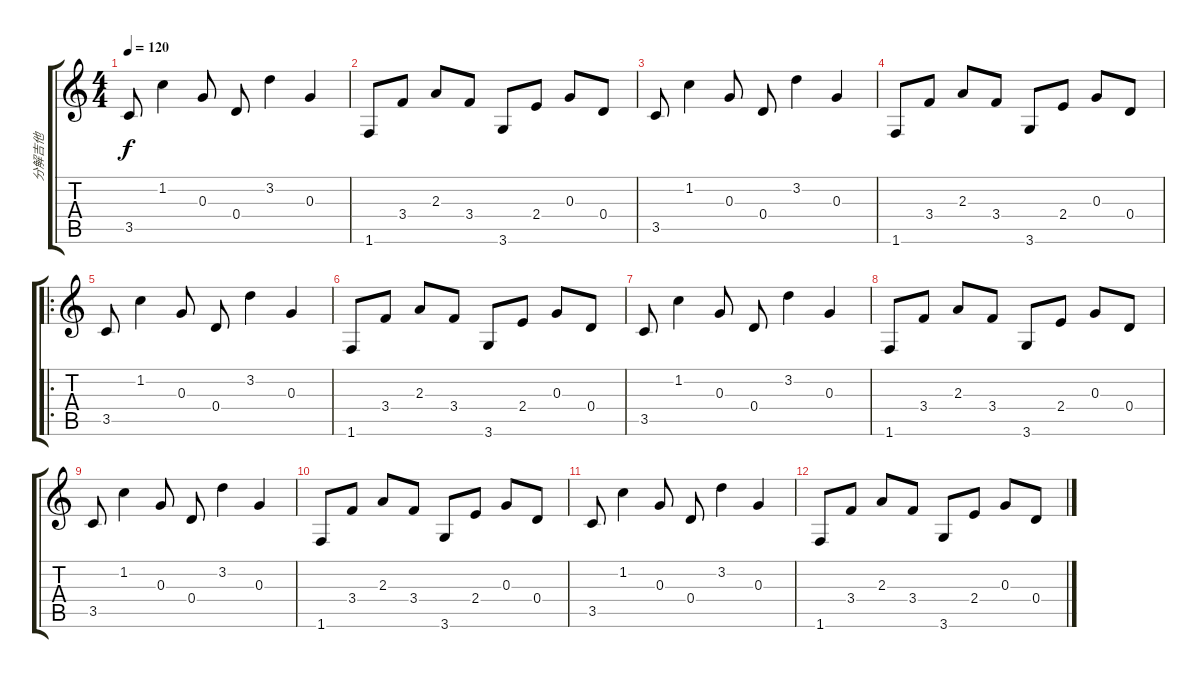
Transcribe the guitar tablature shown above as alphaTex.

\track ("分解吉他" "分解吉他") {instrument electricbassfinger}
\staff {score tabs}
\tuning (E4 B3 G3 D3 A2 E2) {hide}
\ts (4 4)
\tempo 120
\clef g2
\ks c
3.5.8{dy f instrument electricbassfinger} 1.2.4 0.3.8 0.4.8 3.2.4 0.3.4 |
1.6.8 3.4.8 2.3.8 3.4.8 3.6.8 2.4.8 0.3.8 0.4.8 |
3.5.8 1.2.4 0.3.8 0.4.8 3.2.4 0.3.4 |
1.6.8 3.4.8 2.3.8 3.4.8 3.6.8 2.4.8 0.3.8 0.4.8 |
\ro
3.5.8 1.2.4 0.3.8 0.4.8 3.2.4 0.3.4 |
1.6.8 3.4.8 2.3.8 3.4.8 3.6.8 2.4.8 0.3.8 0.4.8 |
3.5.8 1.2.4 0.3.8 0.4.8 3.2.4 0.3.4 |
1.6.8 3.4.8 2.3.8 3.4.8 3.6.8 2.4.8 0.3.8 0.4.8 |
3.5.8 1.2.4 0.3.8 0.4.8 3.2.4 0.3.4 |
1.6.8 3.4.8 2.3.8 3.4.8 3.6.8 2.4.8 0.3.8 0.4.8 |
3.5.8 1.2.4 0.3.8 0.4.8 3.2.4 0.3.4 |
1.6.8 3.4.8 2.3.8 3.4.8 3.6.8 2.4.8 0.3.8 0.4.8
